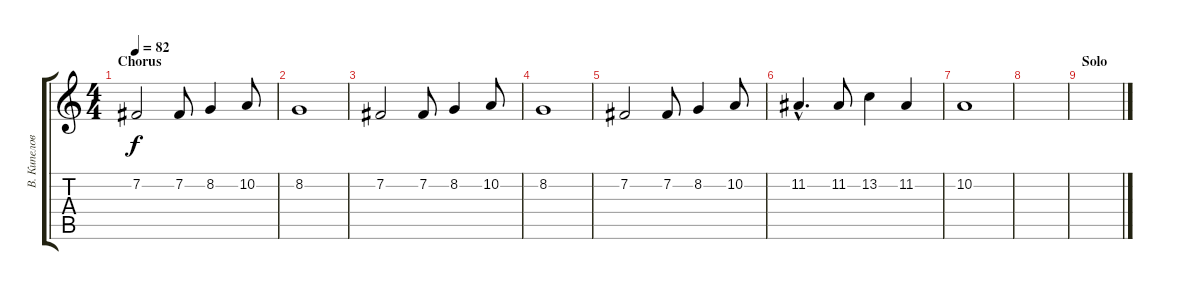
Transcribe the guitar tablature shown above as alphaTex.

\track ("В. Кипелов" "В. Кипелов") {instrument tenorsax}
\staff {score tabs}
\tuning (E4 B3 G3 D3 A2 E2) {hide}
\ts (4 4)
\section ("" "Chorus")
\tempo 82
\clef g2
\ks c
7.2.2{dy f} 7.2.8 8.2.4 10.2.8 |
8.2.1 |
7.2.2 7.2.8 8.2.4 10.2.8 |
8.2.1 |
7.2.2 7.2.8 8.2.4 10.2.8 |
11.2{hac}.4{d} 11.2.8 13.2.4 11.2.4 |
10.2.1 |
|
\section ("" "Solo")
